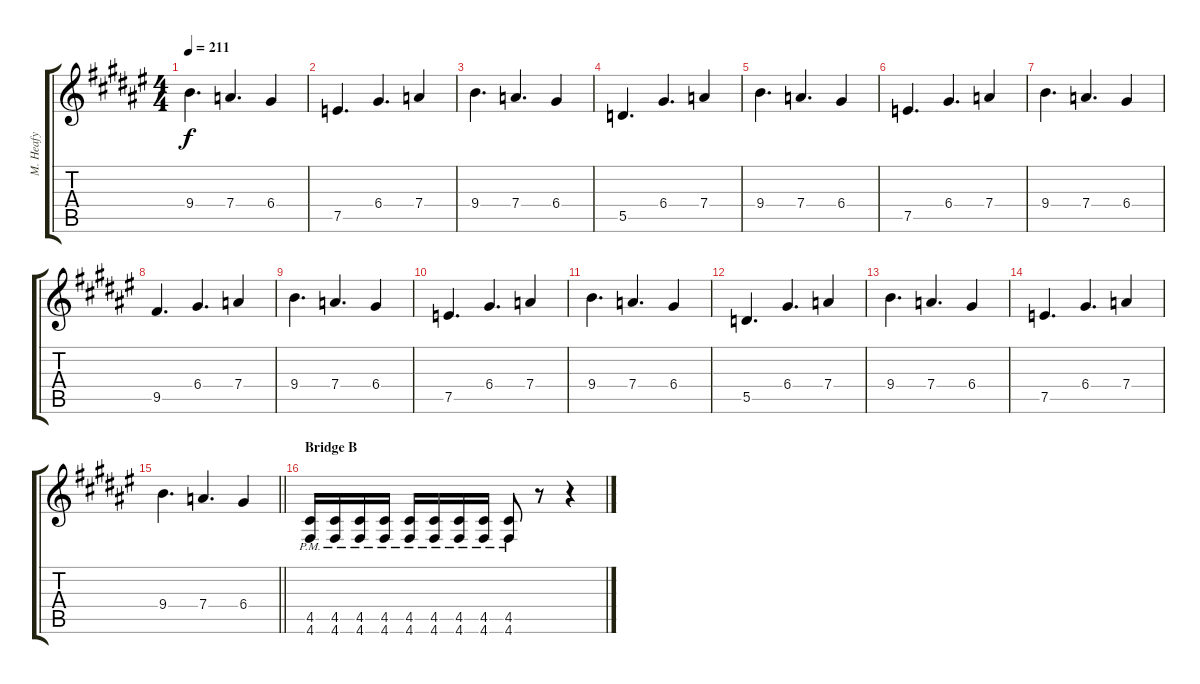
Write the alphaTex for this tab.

\track ("M. Heafy" "M. Heafy") {instrument overdrivenguitar}
\staff {score tabs}
\tuning (E4 B3 G3 D3 A2 D2) {hide}
\ts (4 4)
\tempo 211
\clef g2
\ks d#minor
9.4.4{d dy f} 7.4.4{d} 6.4.4 |
7.5.4{d} 6.4.4{d} 7.4.4 |
9.4.4{d} 7.4.4{d} 6.4.4 |
5.5.4{d} 6.4.4{d} 7.4.4 |
9.4.4{d} 7.4.4{d} 6.4.4 |
7.5.4{d} 6.4.4{d} 7.4.4 |
9.4.4{d} 7.4.4{d} 6.4.4 |
9.5.4{d} 6.4.4{d} 7.4.4 |
9.4.4{d} 7.4.4{d} 6.4.4 |
7.5.4{d} 6.4.4{d} 7.4.4 |
9.4.4{d} 7.4.4{d} 6.4.4 |
5.5.4{d} 6.4.4{d} 7.4.4 |
9.4.4{d} 7.4.4{d} 6.4.4 |
7.5.4{d} 6.4.4{d} 7.4.4 |
\barLineRight lightlight
9.4.4{d} 7.4.4{d} 6.4.4 |
\section ("" "Bridge B")
(4.5{pm} 4.6{pm}).16 (4.5{pm} 4.6{pm}).16 (4.5{pm} 4.6{pm}).16 (4.5{pm} 4.6{pm}).16 (4.5{pm} 4.6{pm}).16 (4.5{pm} 4.6{pm}).16 (4.5{pm} 4.6{pm}).16 (4.5{pm} 4.6{pm}).16 (4.5{pm} 4.6{pm}).8 r.8 r.4
